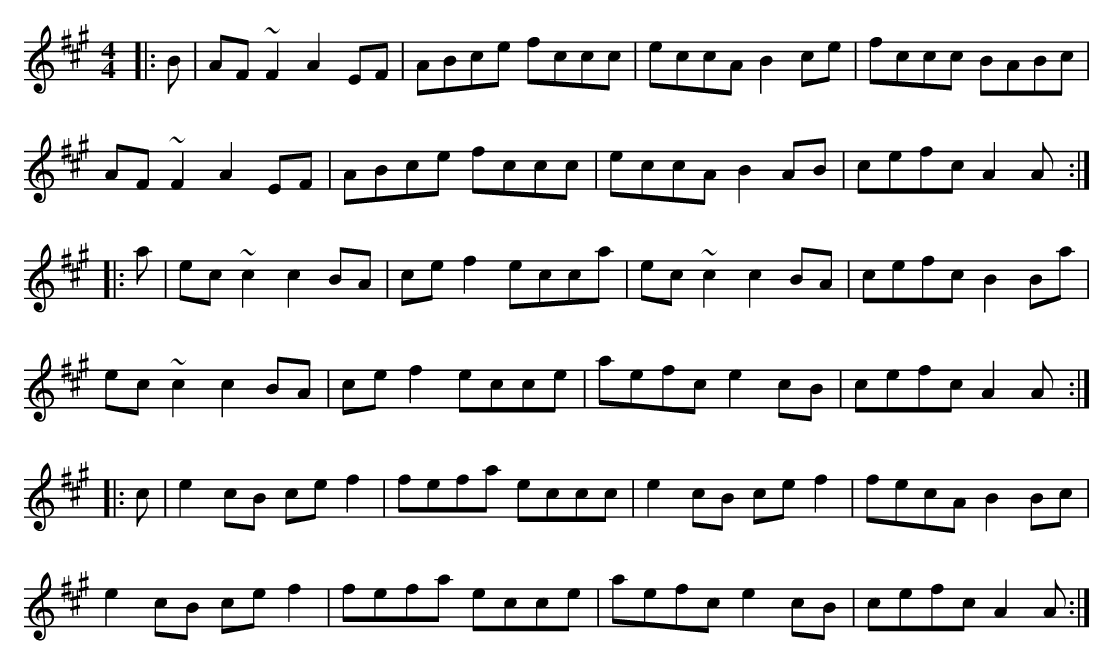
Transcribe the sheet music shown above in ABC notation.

X:1
M:4/4
K:A
|:B|AF~F2 A2 EF|ABce fccc|eccA B2 ce|fccc BABc|
AF~F2 A2 EF|ABce fccc|eccA B2 AB|cefc A2 A:|
|:a|ec ~c2 c2 BA|ce f2 ecca|ec ~c2 c2 BA|cefc B2 Ba|
ec ~c2 c2 BA|ce f2 ecce|aefc e2 cB|cefc A2 A:|
|:c|e2 cB ce f2|fefa eccc|e2 cB ce f2|fecA B2 Bc|
e2 cB ce f2|fefa ecce|aefc e2 cB|cefc A2 A:|
